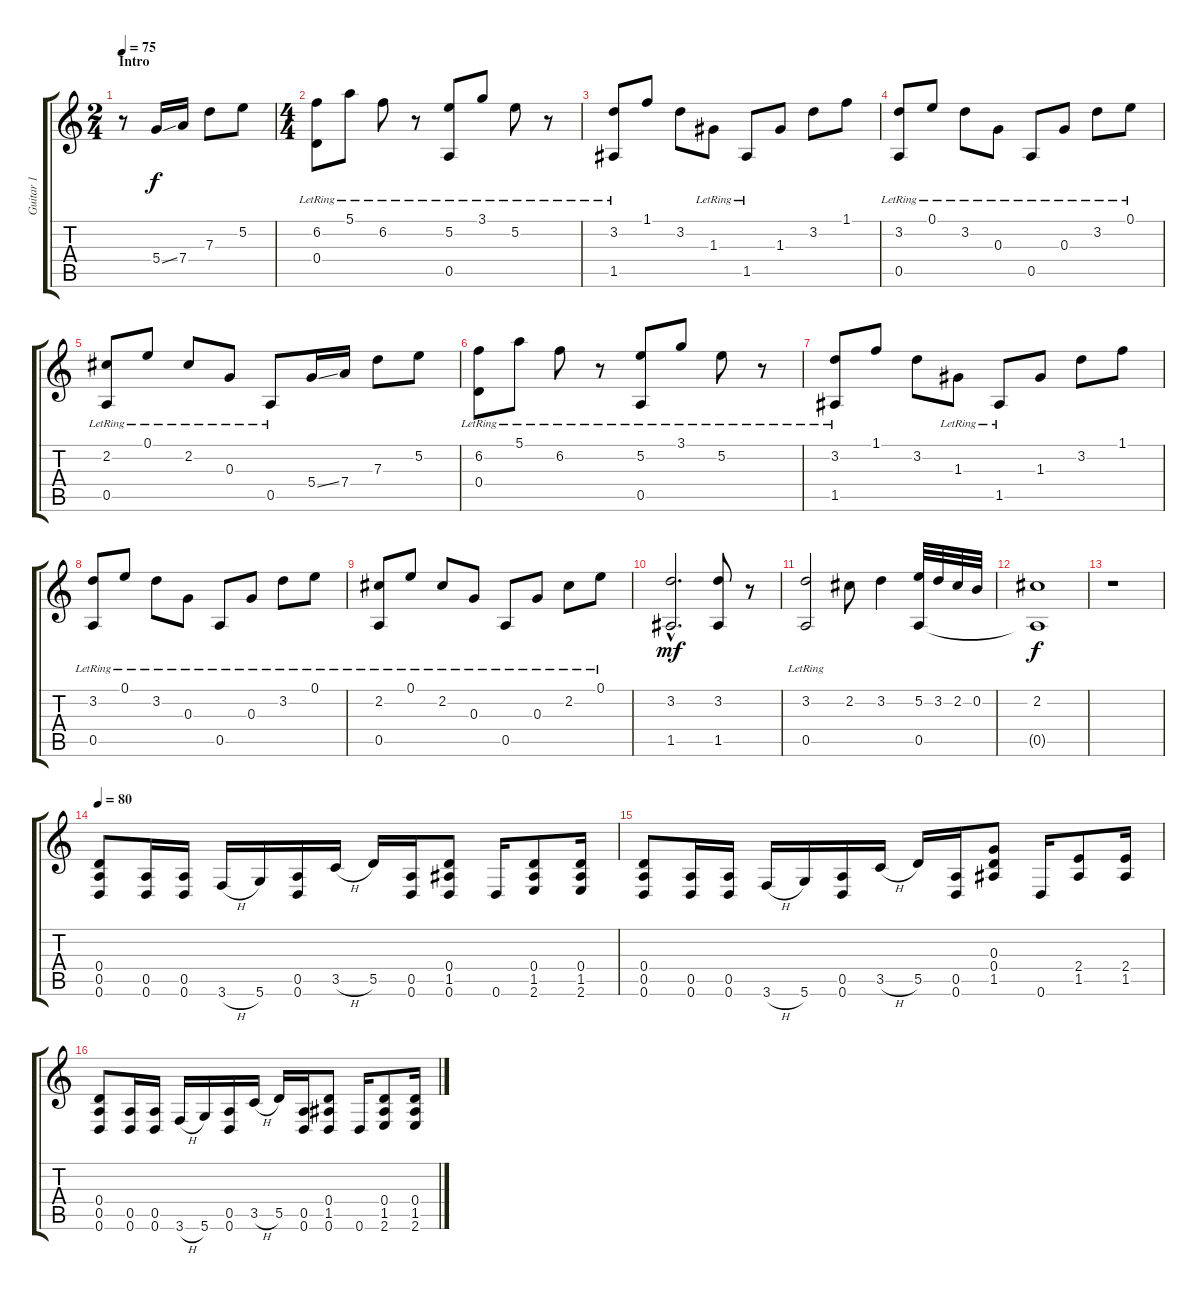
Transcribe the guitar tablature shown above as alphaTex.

\track ("Guitar 1" "Guitar 1") {instrument distortionguitar}
\staff {score tabs}
\tuning (E4 B3 G3 D3 A2 D2) {hide}
\ts (2 4)
\section ("" "Intro")
\tempo 75
\tempo 100
\tempo 75
\clef g2
\ks c
r.8{dy f instrument electricguitarclean} 5.4{ss}.16 7.4.16 7.3.8 5.2.8 |
\ts (4 4)
(6.2{lr} 0.4{lr}).8 5.1{lr}.8 6.2{lr}.8 r.8 (5.2{lr} 0.5{lr}).8 3.1{lr}.8 5.2{lr}.8 r.8 |
(3.2 1.5{lr}).8 1.1.8 3.2.8 1.3{lr}.8 1.5{lr}.8 1.3.8 3.2.8 1.1.8 |
(3.2{lr} 0.5{lr}).8 0.1{lr}.8 3.2{lr}.8 0.3{lr}.8 0.5{lr}.8 0.3{lr}.8 3.2{lr}.8 0.1{lr}.8 |
(2.2{lr} 0.5{lr}).8 0.1{lr}.8 2.2{lr}.8 0.3{lr}.8 0.5{lr}.8 5.4{ss}.16 7.4.16 7.3.8 5.2.8 |
(6.2{lr} 0.4{lr}).8 5.1{lr}.8 6.2{lr}.8 r.8 (5.2{lr} 0.5{lr}).8 3.1{lr}.8 5.2{lr}.8 r.8 |
(3.2 1.5{lr}).8 1.1.8 3.2.8 1.3{lr}.8 1.5{lr}.8 1.3.8 3.2.8 1.1.8 |
(3.2{lr} 0.5{lr}).8 0.1{lr}.8 3.2{lr}.8 0.3{lr}.8 0.5{lr}.8 0.3{lr}.8 3.2{lr}.8 0.1{lr}.8 |
(2.2{lr} 0.5{lr}).8 0.1{lr}.8 2.2{lr}.8 0.3{lr}.8 0.5{lr}.8 0.3{lr}.8 2.2{lr}.8 0.1{lr}.8 |
(3.2{hac} 1.5{hac}).2{d dy mf} (3.2 1.5).8 r.8 |
(3.2 0.5{lr}).2 2.2.8 3.2.4 (5.2 0.5).32 3.2.32 2.2.32 0.2.32 |
(2.2 0.5{t}).1{dy f} |
r.1 |
\tempo 80
(0.4 0.5 0.6).8{instrument electricguitarclean} (0.5 0.6).16 (0.5 0.6).16 3.6{h}.16 5.6.16 (0.5 0.6).16 3.5{h}.16 5.5.16 (0.5 0.6).16 (0.4 1.5 0.6).8 0.6.16 (0.4 1.5 2.6).8 (0.4 1.5 2.6).16 |
(0.4 0.5 0.6).8 (0.5 0.6).16 (0.5 0.6).16 3.6{h}.16 5.6.16 (0.5 0.6).16 3.5{h}.16 5.5.16 (0.5 0.6).16 (0.3 0.4 1.5).8 0.6.16 (2.4 1.5).8 (2.4 1.5).16 |
(0.4 0.5 0.6).8 (0.5 0.6).16 (0.5 0.6).16 3.6{h}.16 5.6.16 (0.5 0.6).16 3.5{h}.16 5.5.16 (0.5 0.6).16 (0.4 1.5 0.6).8 0.6.16 (0.4 1.5 2.6).8 (0.4 1.5 2.6).16
